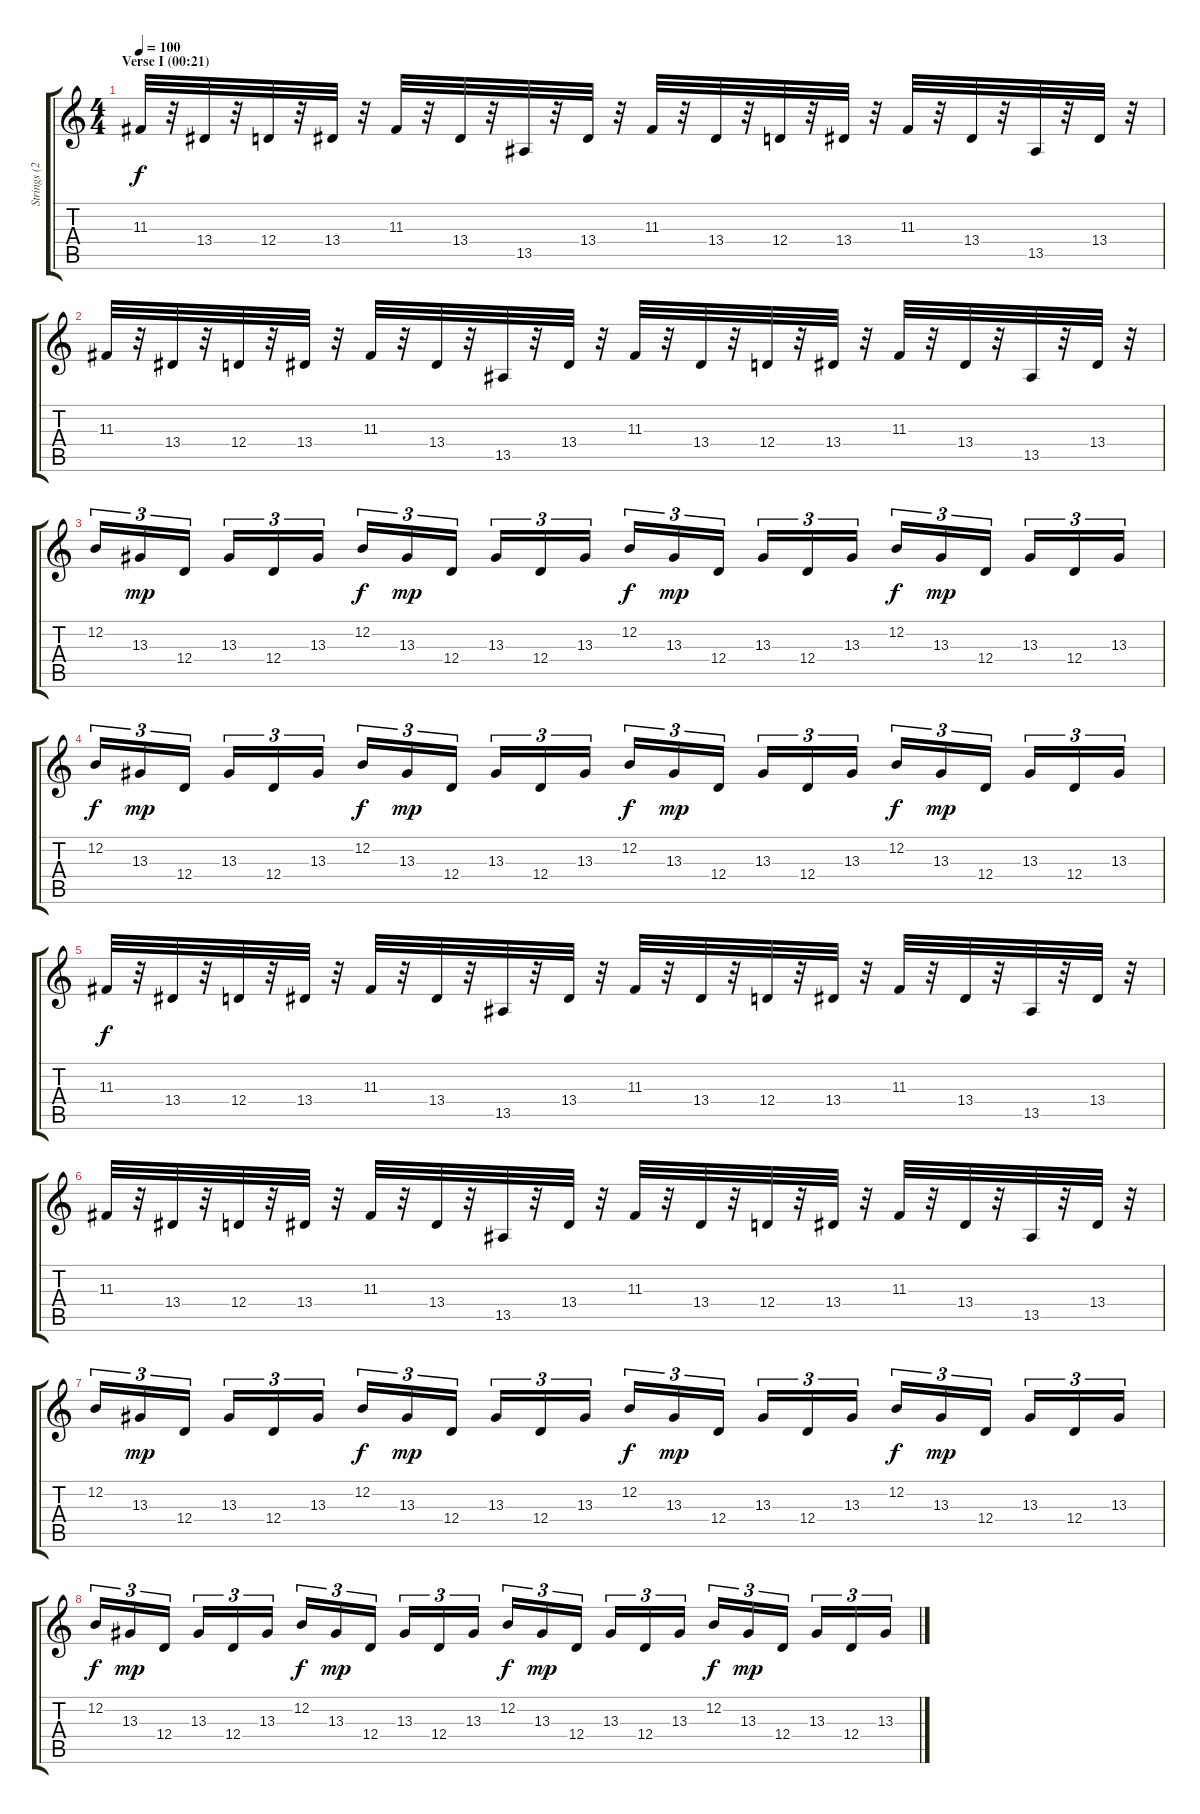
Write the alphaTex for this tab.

\track ("Strings (2)" "Strings (2") {instrument tremolostrings}
\staff {score tabs}
\tuning (E4 B3 G3 D3 A2 E2) {hide}
\ts (4 4)
\section ("" "Verse I (00:21)")
\tempo 100
\clef g2
\ks c
11.3.32{dy f} r.32 13.4.32 r.32 12.4.32 r.32 13.4.32 r.32 11.3.32 r.32 13.4.32 r.32 13.5.32 r.32 13.4.32 r.32 11.3.32 r.32 13.4.32 r.32 12.4.32 r.32 13.4.32 r.32 11.3.32 r.32 13.4.32 r.32 13.5.32 r.32 13.4.32 r.32 |
11.3.32 r.32 13.4.32 r.32 12.4.32 r.32 13.4.32 r.32 11.3.32 r.32 13.4.32 r.32 13.5.32 r.32 13.4.32 r.32 11.3.32 r.32 13.4.32 r.32 12.4.32 r.32 13.4.32 r.32 11.3.32 r.32 13.4.32 r.32 13.5.32 r.32 13.4.32 r.32 |
12.2.16{tu (3 2)} 13.3.16{tu (3 2) dy mp} 12.4.16{tu (3 2)} 13.3.16{tu (3 2)} 12.4.16{tu (3 2)} 13.3.16{tu (3 2)} 12.2.16{tu (3 2) dy f} 13.3.16{tu (3 2) dy mp} 12.4.16{tu (3 2)} 13.3.16{tu (3 2)} 12.4.16{tu (3 2)} 13.3.16{tu (3 2)} 12.2.16{tu (3 2) dy f} 13.3.16{tu (3 2) dy mp} 12.4.16{tu (3 2)} 13.3.16{tu (3 2)} 12.4.16{tu (3 2)} 13.3.16{tu (3 2)} 12.2.16{tu (3 2) dy f} 13.3.16{tu (3 2) dy mp} 12.4.16{tu (3 2)} 13.3.16{tu (3 2)} 12.4.16{tu (3 2)} 13.3.16{tu (3 2)} |
12.2.16{tu (3 2) dy f} 13.3.16{tu (3 2) dy mp} 12.4.16{tu (3 2)} 13.3.16{tu (3 2)} 12.4.16{tu (3 2)} 13.3.16{tu (3 2)} 12.2.16{tu (3 2) dy f} 13.3.16{tu (3 2) dy mp} 12.4.16{tu (3 2)} 13.3.16{tu (3 2)} 12.4.16{tu (3 2)} 13.3.16{tu (3 2)} 12.2.16{tu (3 2) dy f} 13.3.16{tu (3 2) dy mp} 12.4.16{tu (3 2)} 13.3.16{tu (3 2)} 12.4.16{tu (3 2)} 13.3.16{tu (3 2)} 12.2.16{tu (3 2) dy f} 13.3.16{tu (3 2) dy mp} 12.4.16{tu (3 2)} 13.3.16{tu (3 2)} 12.4.16{tu (3 2)} 13.3.16{tu (3 2)} |
11.3.32{dy f} r.32 13.4.32 r.32 12.4.32 r.32 13.4.32 r.32 11.3.32 r.32 13.4.32 r.32 13.5.32 r.32 13.4.32 r.32 11.3.32 r.32 13.4.32 r.32 12.4.32 r.32 13.4.32 r.32 11.3.32 r.32 13.4.32 r.32 13.5.32 r.32 13.4.32 r.32 |
11.3.32 r.32 13.4.32 r.32 12.4.32 r.32 13.4.32 r.32 11.3.32 r.32 13.4.32 r.32 13.5.32 r.32 13.4.32 r.32 11.3.32 r.32 13.4.32 r.32 12.4.32 r.32 13.4.32 r.32 11.3.32 r.32 13.4.32 r.32 13.5.32 r.32 13.4.32 r.32 |
12.2.16{tu (3 2)} 13.3.16{tu (3 2) dy mp} 12.4.16{tu (3 2)} 13.3.16{tu (3 2)} 12.4.16{tu (3 2)} 13.3.16{tu (3 2)} 12.2.16{tu (3 2) dy f} 13.3.16{tu (3 2) dy mp} 12.4.16{tu (3 2)} 13.3.16{tu (3 2)} 12.4.16{tu (3 2)} 13.3.16{tu (3 2)} 12.2.16{tu (3 2) dy f} 13.3.16{tu (3 2) dy mp} 12.4.16{tu (3 2)} 13.3.16{tu (3 2)} 12.4.16{tu (3 2)} 13.3.16{tu (3 2)} 12.2.16{tu (3 2) dy f} 13.3.16{tu (3 2) dy mp} 12.4.16{tu (3 2)} 13.3.16{tu (3 2)} 12.4.16{tu (3 2)} 13.3.16{tu (3 2)} |
12.2.16{tu (3 2) dy f} 13.3.16{tu (3 2) dy mp} 12.4.16{tu (3 2)} 13.3.16{tu (3 2)} 12.4.16{tu (3 2)} 13.3.16{tu (3 2)} 12.2.16{tu (3 2) dy f} 13.3.16{tu (3 2) dy mp} 12.4.16{tu (3 2)} 13.3.16{tu (3 2)} 12.4.16{tu (3 2)} 13.3.16{tu (3 2)} 12.2.16{tu (3 2) dy f} 13.3.16{tu (3 2) dy mp} 12.4.16{tu (3 2)} 13.3.16{tu (3 2)} 12.4.16{tu (3 2)} 13.3.16{tu (3 2)} 12.2.16{tu (3 2) dy f} 13.3.16{tu (3 2) dy mp} 12.4.16{tu (3 2)} 13.3.16{tu (3 2)} 12.4.16{tu (3 2)} 13.3.16{tu (3 2)}
